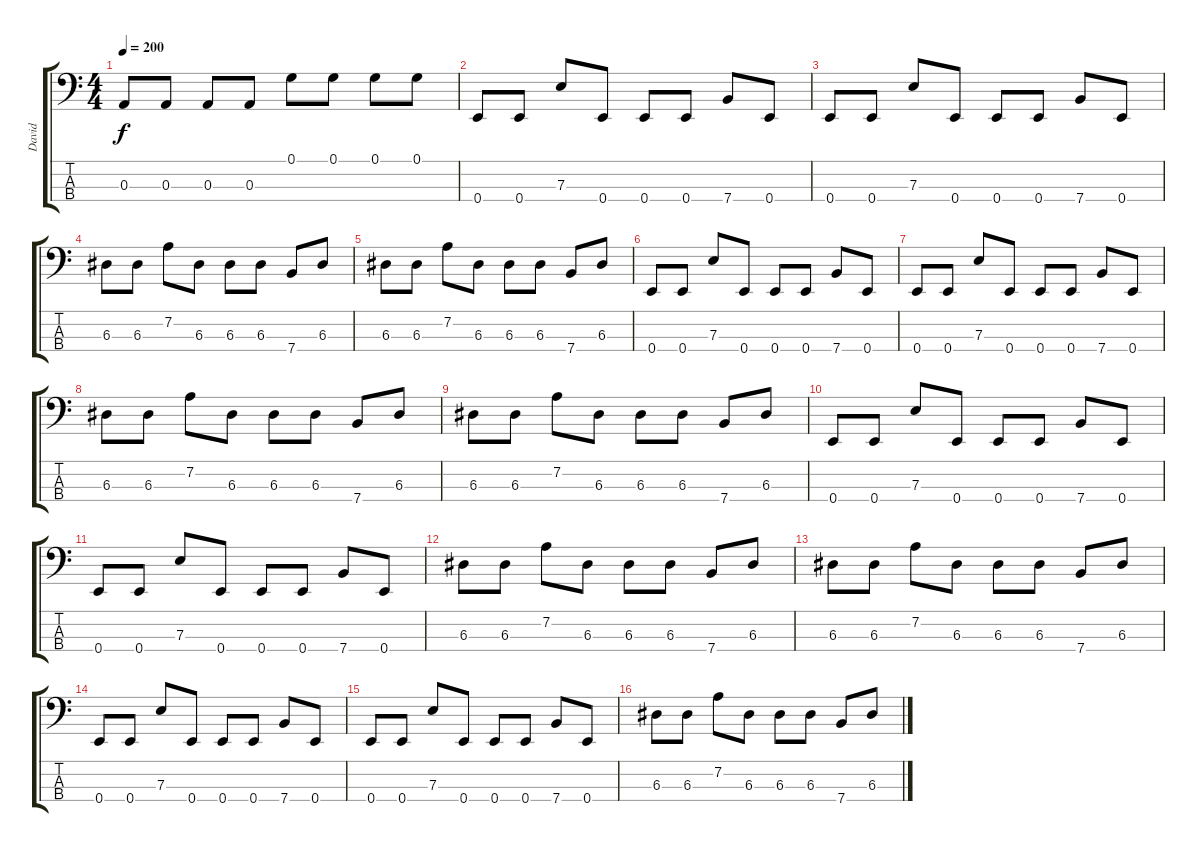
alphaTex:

\track ("David" "David") {instrument electricbassfinger}
\staff {score tabs}
\tuning (G2 D2 A1 E1) {hide}
\ts (4 4)
\tempo 200
\clef f4
\ks c
0.3.8{dy f} 0.3.8 0.3.8 0.3.8 0.1.8 0.1.8 0.1.8 0.1.8 |
0.4.8 0.4.8 7.3.8 0.4.8 0.4.8 0.4.8 7.4.8 0.4.8 |
0.4.8 0.4.8 7.3.8 0.4.8 0.4.8 0.4.8 7.4.8 0.4.8 |
6.3.8 6.3.8 7.2.8 6.3.8 6.3.8 6.3.8 7.4.8 6.3.8 |
6.3.8 6.3.8 7.2.8 6.3.8 6.3.8 6.3.8 7.4.8 6.3.8 |
0.4.8 0.4.8 7.3.8 0.4.8 0.4.8 0.4.8 7.4.8 0.4.8 |
0.4.8 0.4.8 7.3.8 0.4.8 0.4.8 0.4.8 7.4.8 0.4.8 |
6.3.8 6.3.8 7.2.8 6.3.8 6.3.8 6.3.8 7.4.8 6.3.8 |
6.3.8 6.3.8 7.2.8 6.3.8 6.3.8 6.3.8 7.4.8 6.3.8 |
0.4.8 0.4.8 7.3.8 0.4.8 0.4.8 0.4.8 7.4.8 0.4.8 |
0.4.8 0.4.8 7.3.8 0.4.8 0.4.8 0.4.8 7.4.8 0.4.8 |
6.3.8 6.3.8 7.2.8 6.3.8 6.3.8 6.3.8 7.4.8 6.3.8 |
6.3.8 6.3.8 7.2.8 6.3.8 6.3.8 6.3.8 7.4.8 6.3.8 |
0.4.8 0.4.8 7.3.8 0.4.8 0.4.8 0.4.8 7.4.8 0.4.8 |
0.4.8 0.4.8 7.3.8 0.4.8 0.4.8 0.4.8 7.4.8 0.4.8 |
6.3.8 6.3.8 7.2.8 6.3.8 6.3.8 6.3.8 7.4.8 6.3.8
